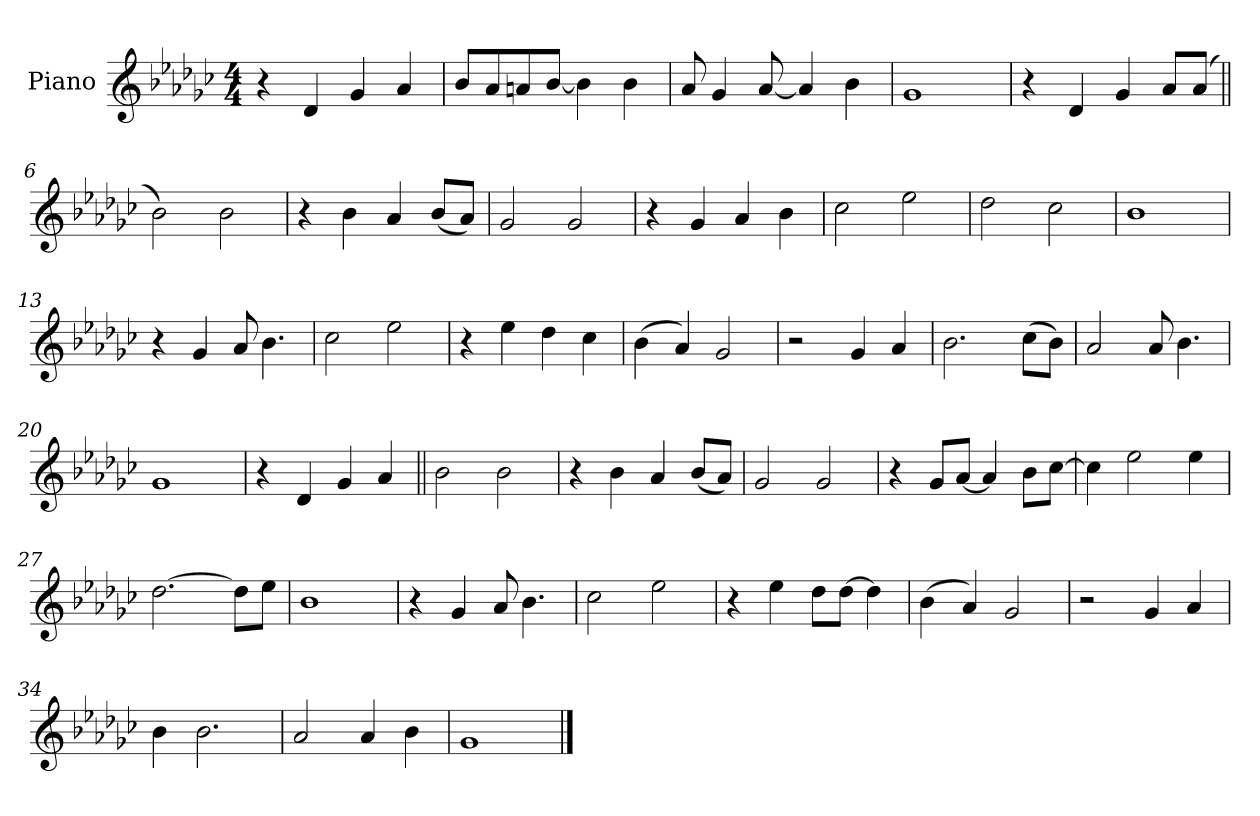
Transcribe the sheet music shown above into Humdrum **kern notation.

**kern
*part1
*staff1
*I"Piano
*I'Pno.
*clefG2
*k[b-e-a-d-g-c-]
*M4/4
*MM180
=1
4r
4d-!
4g-!
4a-!
=2
8b-!L
8a-!
8an!
[8b-!J
4b-!]
4b-!
=3
8a-!
4g-!
[8a-!
4a-!]
4b-!
=4
1g-!
=5
4r
4d-
4g-
8a-L
(<8a-J
=6||
2b-)
2b-
=7
4r
4b-
4a-
(<8b-L
8a-J)
=8
2g-
2g-
=9
4r
4g-
4a-
4b-
=10
2cc-
2ee-
=11
2dd-
2cc-
=12
1b-
=13
4r
4g-
8a-
4.b-
=14
2cc-
2ee-
=15
4r
4ee-
4dd-
4cc-
=16
(>4b-
4a-)
2g-
=17
2r
4g-
4a-
=18
2.b-
(>8cc-L
8b-J)
=19
2a-
8a-
4.b-
=20
1g-
=21
4r
4d-
4g-
4a-
=22||
2b-
2b-
=23
4r
4b-
4a-
(<8b-L
8a-J)
=24
2g-
2g-
=25
4r
8g-L
[8a-J
4a-]
8b-L
[8cc-J
=26
4cc-]
2ee-
4ee-
=27
[2.dd-
8dd-L]
8ee-J
=28
1b-
=29
4r
4g-
8a-
4.b-
=30
2cc-
2ee-
=31
4r
4ee-
8dd-L
[8dd-J
4dd-]
=32
(>4b-
4a-)
2g-
=33
2r
4g-
4a-
=34
4b-
2.b-
=35
2a-
4a-
4b-
=36
1g-
==
*-
